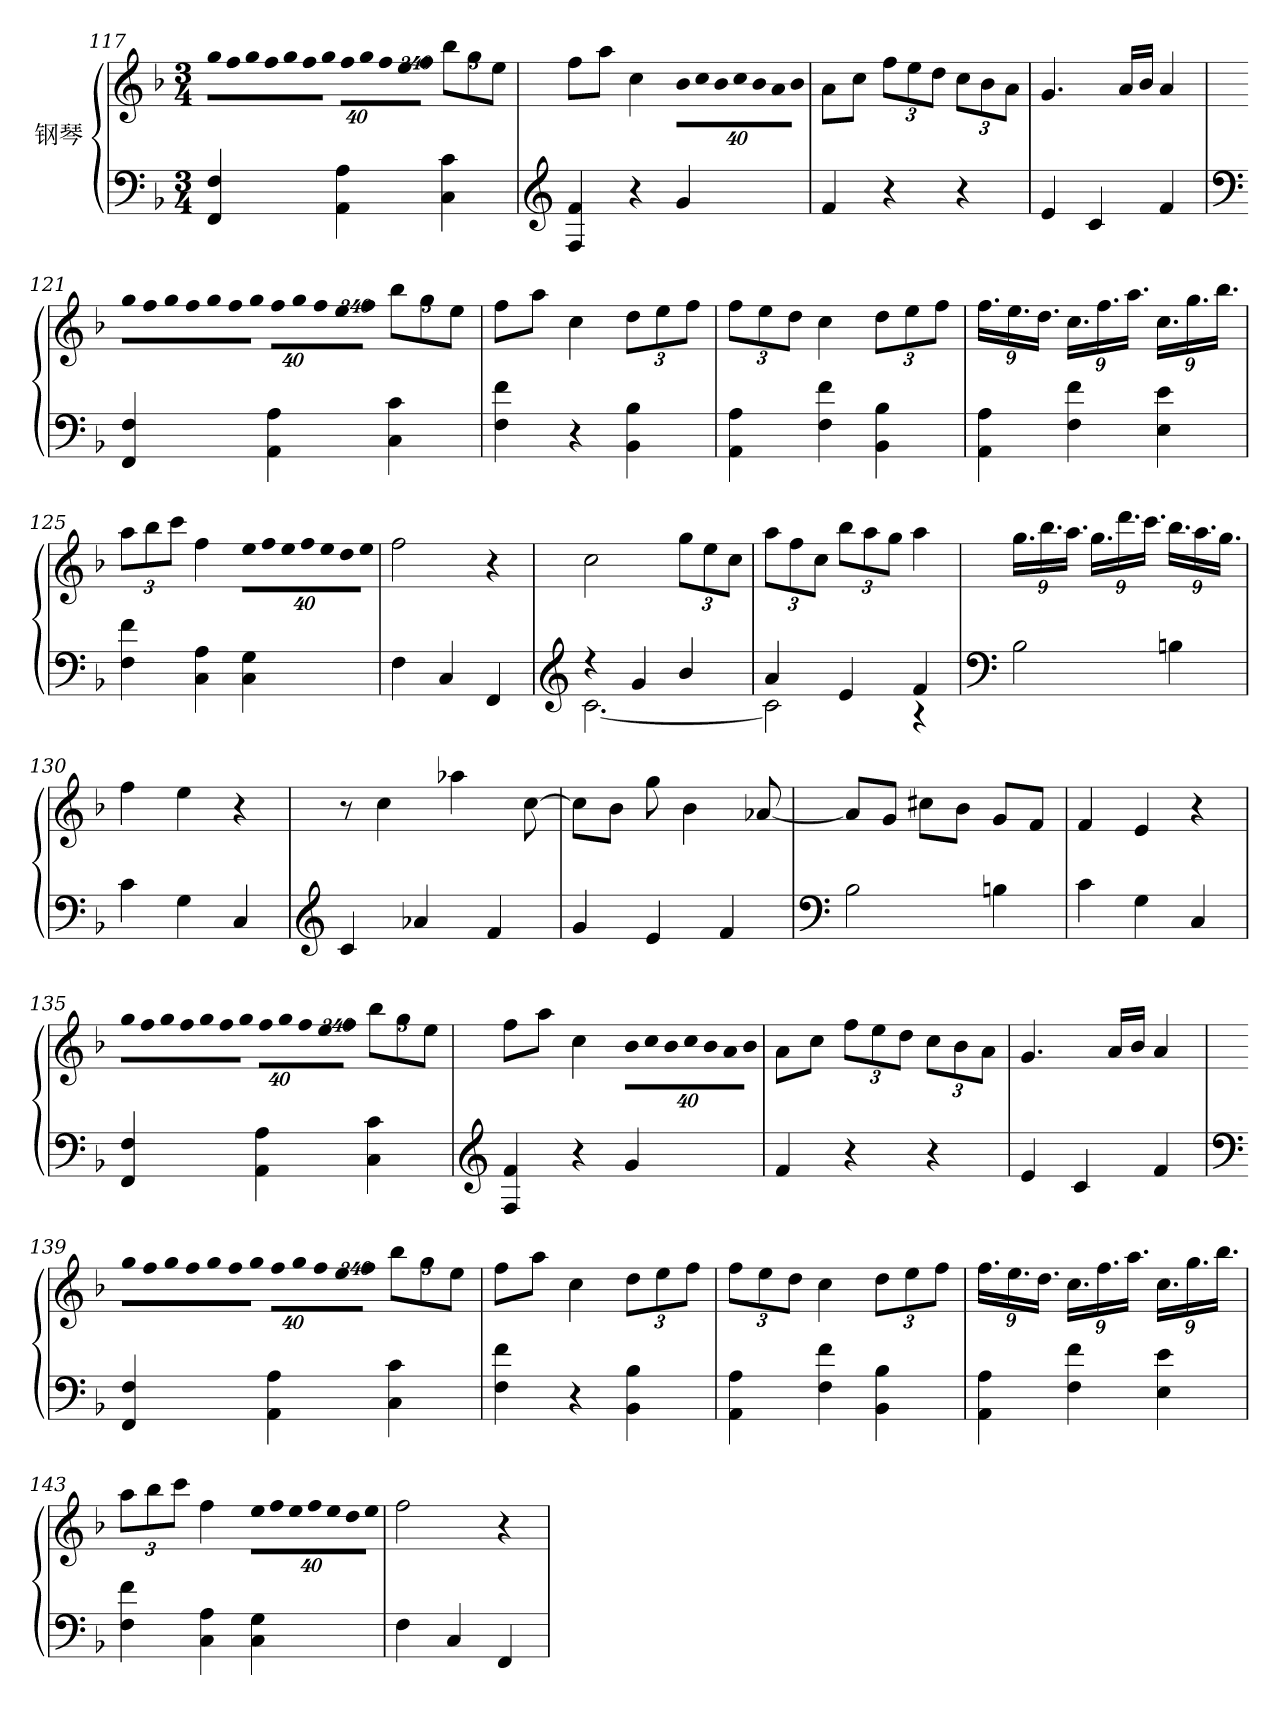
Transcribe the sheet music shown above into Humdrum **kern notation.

**kern	**kern
*part2	*part1
*staff2	*staff1
*I"钢琴	*I"钢琴
*clefF4	*clefG2
*k[b-]	*k[b-]
*M3/4	*M3/4
*	*Xbrackettup
=117	=117
!	!LO:N:vis=32
4FF/ 4F/	640%23gg\LLL
!	!LO:N:vis=32
.	640%23ff\
!	!LO:N:vis=32
.	640%23gg\
!	!LO:N:vis=32
.	640%23ff\
!	!LO:N:vis=32
.	640%23gg\
!	!LO:N:vis=32
.	640%23ff\
!	!LO:N:vis=32
.	640%23gg\JJJ
4AA\ 4A\	.
!	!LO:N:vis=32
.	640%23ff\LLL
!	!LO:N:vis=32
.	640%23gg\
!	!LO:N:vis=32
.	640%23ff\J
!	!LO:N:vis=16
.	1920%137ee\
!	!LO:N:vis=16
.	1920%137ff\JJ
4C\ 4c\	.
.	12bb-\L
.	12gg\
.	12ee\J
480ryy	.
=118	=118
*clefG2	*
4F/ 4f/	8ff\L
.	8aa\J
4r	4cc\
!	!LO:N:vis=32
4g/	640%23b-\LLL
!	!LO:N:vis=32
.	640%23cc\
!	!LO:N:vis=32
.	640%23b-\
!	!LO:N:vis=32
.	640%23cc\
!	!LO:N:vis=32
.	640%23b-\
!	!LO:N:vis=32
.	640%23a\
!	!LO:N:vis=32
.	640%23b-\JJJ
640ryy	.
!!LO:PB:g=z
=119	=119
4f/	8a\L
.	8cc\J
4r	12ff\L
.	12ee\
.	12dd\J
4r	12cc\L
.	12b-\
.	12a\J
=120	=120
4e/	4.g/
4c/	.
.	16a/LL
.	16b-/JJ
4f/	4a/
=121	=121
*clefF4	*
!	!LO:N:vis=32
4FF/ 4F/	640%23gg\LLL
!	!LO:N:vis=32
.	640%23ff\
!	!LO:N:vis=32
.	640%23gg\
!	!LO:N:vis=32
.	640%23ff\
!	!LO:N:vis=32
.	640%23gg\
!	!LO:N:vis=32
.	640%23ff\
!	!LO:N:vis=32
.	640%23gg\JJJ
4AA\ 4A\	.
!	!LO:N:vis=32
.	640%23ff\LLL
!	!LO:N:vis=32
.	640%23gg\
!	!LO:N:vis=32
.	640%23ff\J
!	!LO:N:vis=16
.	1920%137ee\
!	!LO:N:vis=16
.	1920%137ff\JJ
4C\ 4c\	.
.	12bb-\L
.	12gg\
.	12ee\J
480ryy	.
=122	=122
4F\ 4f\	8ff\L
.	8aa\J
4r	4cc\
4BB-\ 4B-\	12dd\L
.	12ee\
.	12ff\J
=123	=123
4AA\ 4A\	12ff\L
.	12ee\
.	12dd\J
4F\ 4f\	4cc\
4BB-\ 4B-\	12dd\L
.	12ee\
.	12ff\J
!!LO:LB:g=z
=124	=124
4AA\ 4A\	18.ff\LL
.	18.ee\
.	18.dd\JJ
4F\ 4f\	18.cc\LL
.	18.ff\
.	18.aa\JJ
4E\ 4e\	18.cc\LL
.	18.gg\
.	18.bb-\JJ
=125	=125
4F\ 4f\	12aa\L
.	12bb-\
.	12ccc\J
4C\ 4A\	4ff\
!	!LO:N:vis=32
4C\ 4G\	640%23ee\LLL
!	!LO:N:vis=32
.	640%23ff\
!	!LO:N:vis=32
.	640%23ee\
!	!LO:N:vis=32
.	640%23ff\
!	!LO:N:vis=32
.	640%23ee\
!	!LO:N:vis=32
.	640%23dd\
!	!LO:N:vis=32
.	640%23ee\JJJ
640ryy	.
=126	=126
4F\	2ff\
4C/	.
4FF/	4r
=127	=127
*clefG2	*
*^	*
4r	[2.c\	2cc\
4g/	.	.
4b-/	.	12gg\L
.	.	12ee\
.	.	12cc\J
!!LO:LB:g=z
=128	=128	=128
4a/	2c\]	12aa\L
.	.	12ff\
.	.	12cc\J
4e/	.	12bb-\L
.	.	12aa\
.	.	12gg\J
4f/	4r	4aa\
*v	*v	*
=129	=129
*clefF4	*
2B-\	18.gg\LL
.	18.bb-\
.	18.aa\JJ
.	18.gg\LL
.	18.ddd\
.	18.ccc\JJ
4Bn\	18.bb-\LL
.	18.aa\
.	18.gg\JJ
=130	=130
4c\	4ff\
4G\	4ee\
4C/	4r
=131	=131
*clefG2	*
4c/	8r
.	4cc\
4a-X/	.
.	4aa-X\
4f/	.
.	[8cc\
=132	=132
4g/	8cc\L]
.	8b-\J
4e/	8gg\
.	4b-\
4f/	.
.	[8a-X/
!!LO:LB:g=z
=133	=133
*clefF4	*
2B-\	8a-/L]
.	8g/J
.	8cc#X\L
.	8b-\J
4Bn\	8g/L
.	8f/J
=134	=134
4c\	4f/
4G\	4e/
4C/	4r
=135	=135
!	!LO:N:vis=32
4FF/ 4F/	640%23gg\LLL
!	!LO:N:vis=32
.	640%23ff\
!	!LO:N:vis=32
.	640%23gg\
!	!LO:N:vis=32
.	640%23ff\
!	!LO:N:vis=32
.	640%23gg\
!	!LO:N:vis=32
.	640%23ff\
!	!LO:N:vis=32
.	640%23gg\JJJ
4AA\ 4A\	.
!	!LO:N:vis=32
.	640%23ff\LLL
!	!LO:N:vis=32
.	640%23gg\
!	!LO:N:vis=32
.	640%23ff\J
!	!LO:N:vis=16
.	1920%137ee\
!	!LO:N:vis=16
.	1920%137ff\JJ
4C\ 4c\	.
.	12bb-\L
.	12gg\
.	12ee\J
480ryy	.
=136	=136
*clefG2	*
4F/ 4f/	8ff\L
.	8aa\J
4r	4cc\
!	!LO:N:vis=32
4g/	640%23b-\LLL
!	!LO:N:vis=32
.	640%23cc\
!	!LO:N:vis=32
.	640%23b-\
!	!LO:N:vis=32
.	640%23cc\
!	!LO:N:vis=32
.	640%23b-\
!	!LO:N:vis=32
.	640%23a\
!	!LO:N:vis=32
.	640%23b-\JJJ
640ryy	.
!!LO:LB:g=z
=137	=137
4f/	8a\L
.	8cc\J
4r	12ff\L
.	12ee\
.	12dd\J
4r	12cc\L
.	12b-\
.	12a\J
=138	=138
4e/	4.g/
4c/	.
.	16a/LL
.	16b-/JJ
4f/	4a/
=139	=139
*clefF4	*
!	!LO:N:vis=32
4FF/ 4F/	640%23gg\LLL
!	!LO:N:vis=32
.	640%23ff\
!	!LO:N:vis=32
.	640%23gg\
!	!LO:N:vis=32
.	640%23ff\
!	!LO:N:vis=32
.	640%23gg\
!	!LO:N:vis=32
.	640%23ff\
!	!LO:N:vis=32
.	640%23gg\JJJ
4AA\ 4A\	.
!	!LO:N:vis=32
.	640%23ff\LLL
!	!LO:N:vis=32
.	640%23gg\
!	!LO:N:vis=32
.	640%23ff\J
!	!LO:N:vis=16
.	1920%137ee\
!	!LO:N:vis=16
.	1920%137ff\JJ
4C\ 4c\	.
.	12bb-\L
.	12gg\
.	12ee\J
480ryy	.
=140	=140
4F\ 4f\	8ff\L
.	8aa\J
4r	4cc\
4BB-\ 4B-\	12dd\L
.	12ee\
.	12ff\J
=141	=141
4AA\ 4A\	12ff\L
.	12ee\
.	12dd\J
4F\ 4f\	4cc\
4BB-\ 4B-\	12dd\L
.	12ee\
.	12ff\J
!!LO:LB:g=z
=142	=142
4AA\ 4A\	18.ff\LL
.	18.ee\
.	18.dd\JJ
4F\ 4f\	18.cc\LL
.	18.ff\
.	18.aa\JJ
4E\ 4e\	18.cc\LL
.	18.gg\
.	18.bb-\JJ
=143	=143
4F\ 4f\	12aa\L
.	12bb-\
.	12ccc\J
4C\ 4A\	4ff\
!	!LO:N:vis=32
4C\ 4G\	640%23ee\LLL
!	!LO:N:vis=32
.	640%23ff\
!	!LO:N:vis=32
.	640%23ee\
!	!LO:N:vis=32
.	640%23ff\
!	!LO:N:vis=32
.	640%23ee\
!	!LO:N:vis=32
.	640%23dd\
!	!LO:N:vis=32
.	640%23ee\JJJ
640ryy	.
=144	=144
4F\	2ff\
4C/	.
4FF/	4r
=	=
*-	*-
